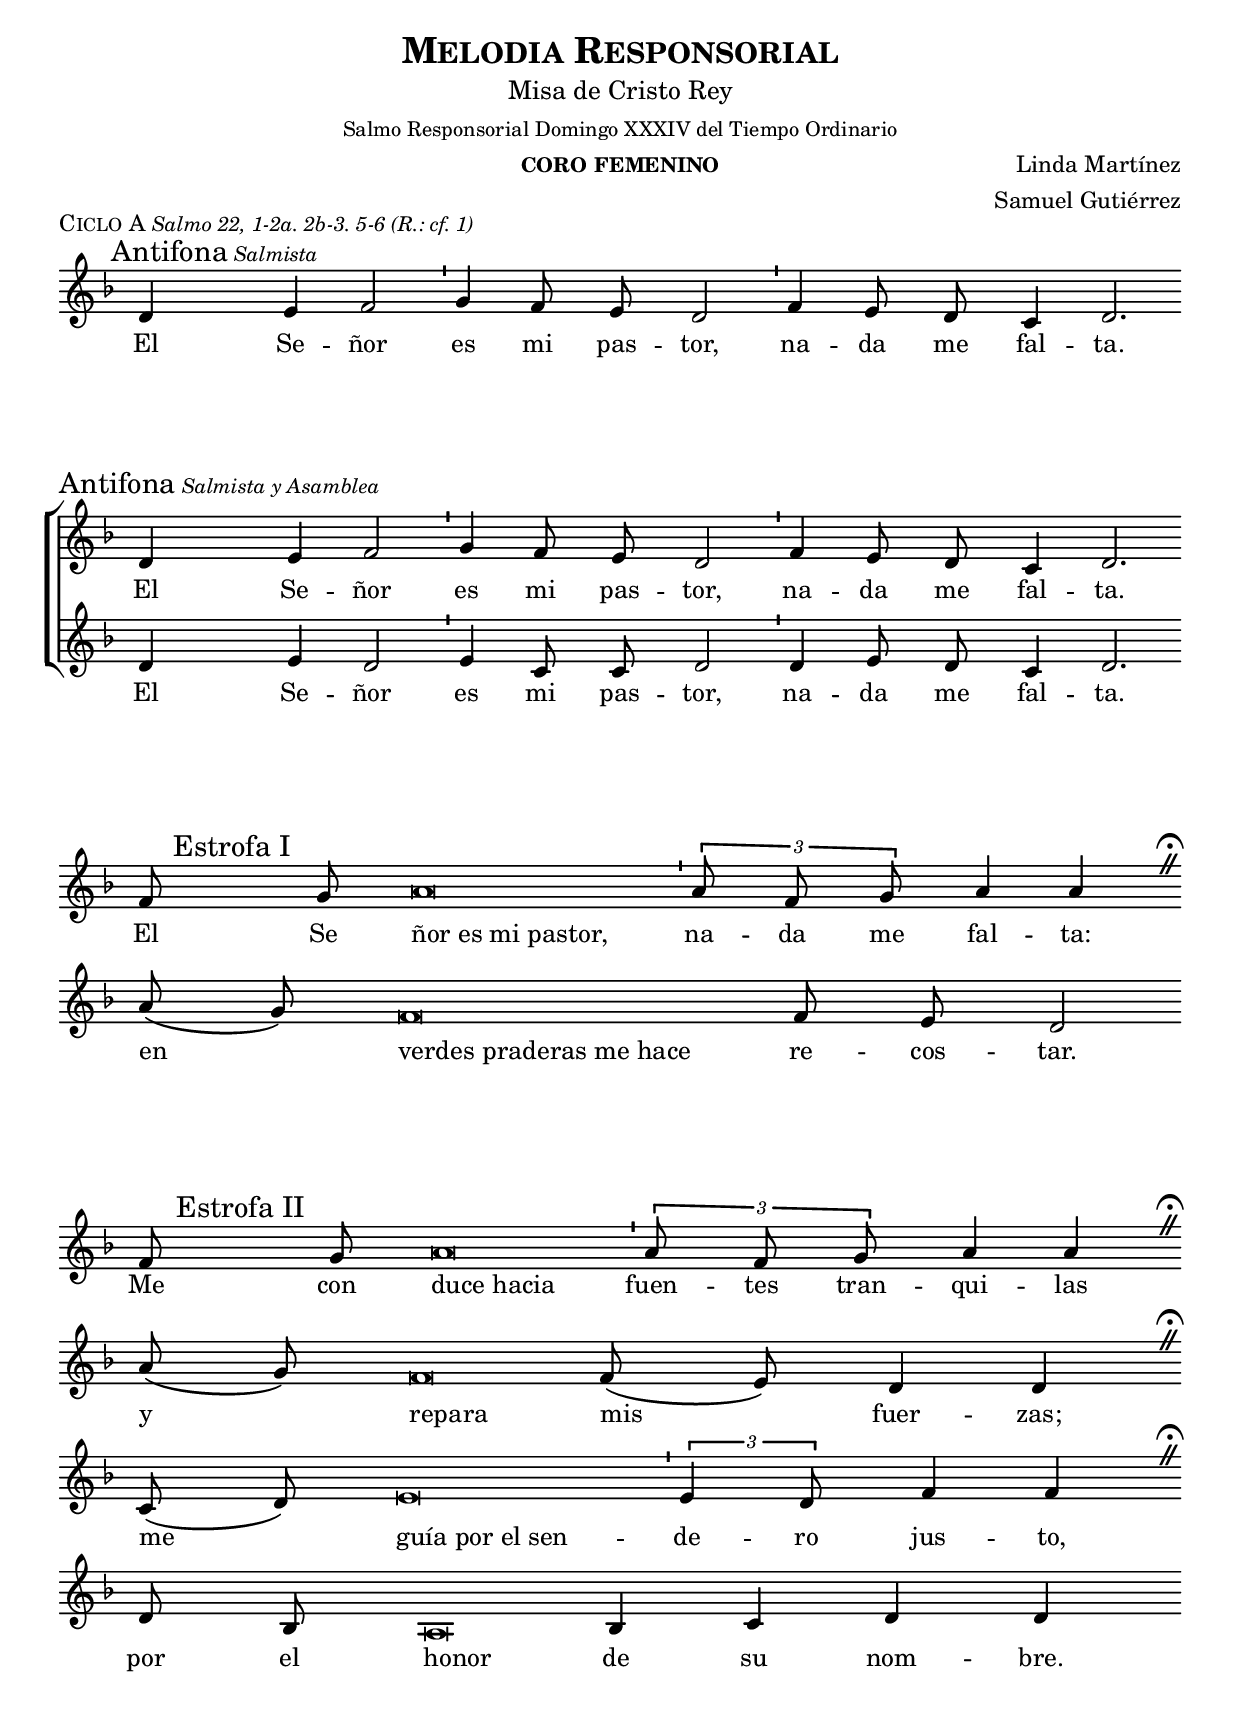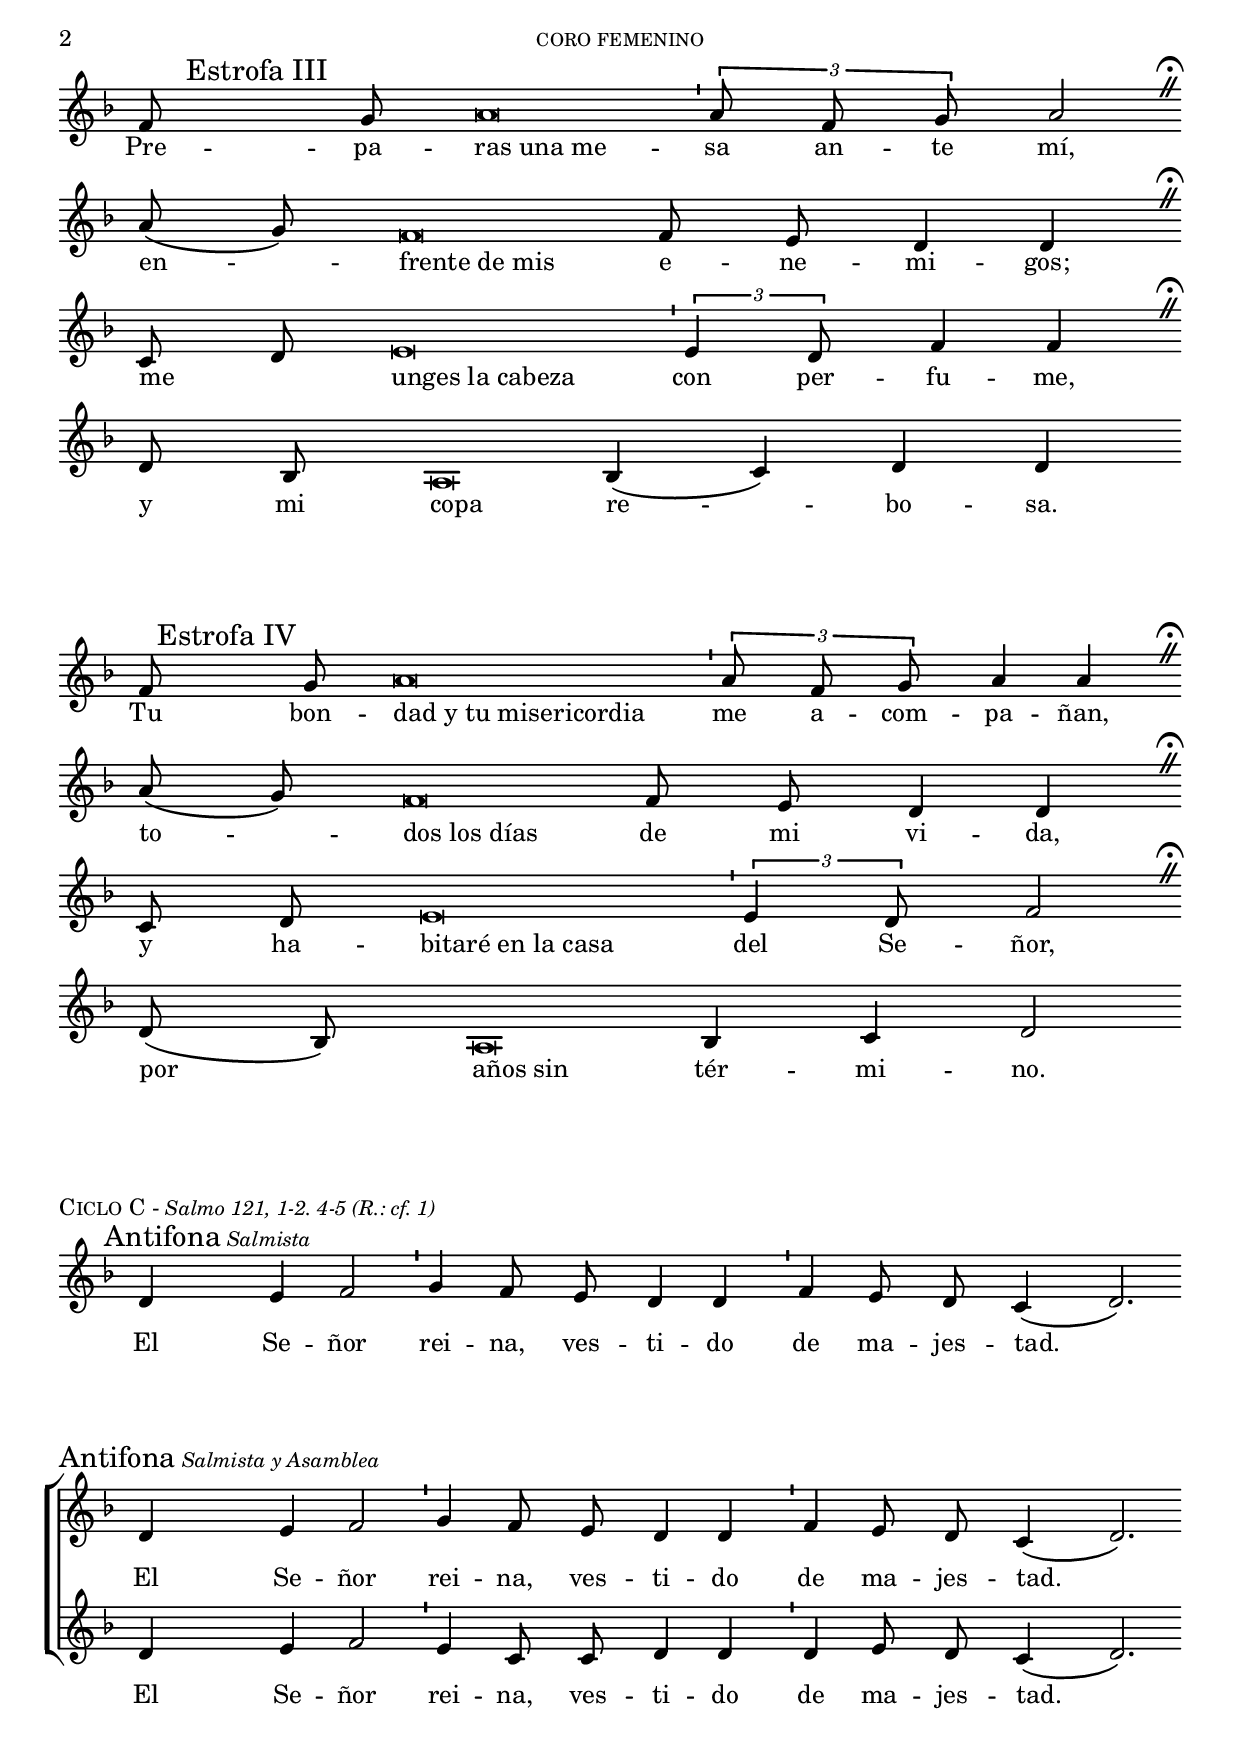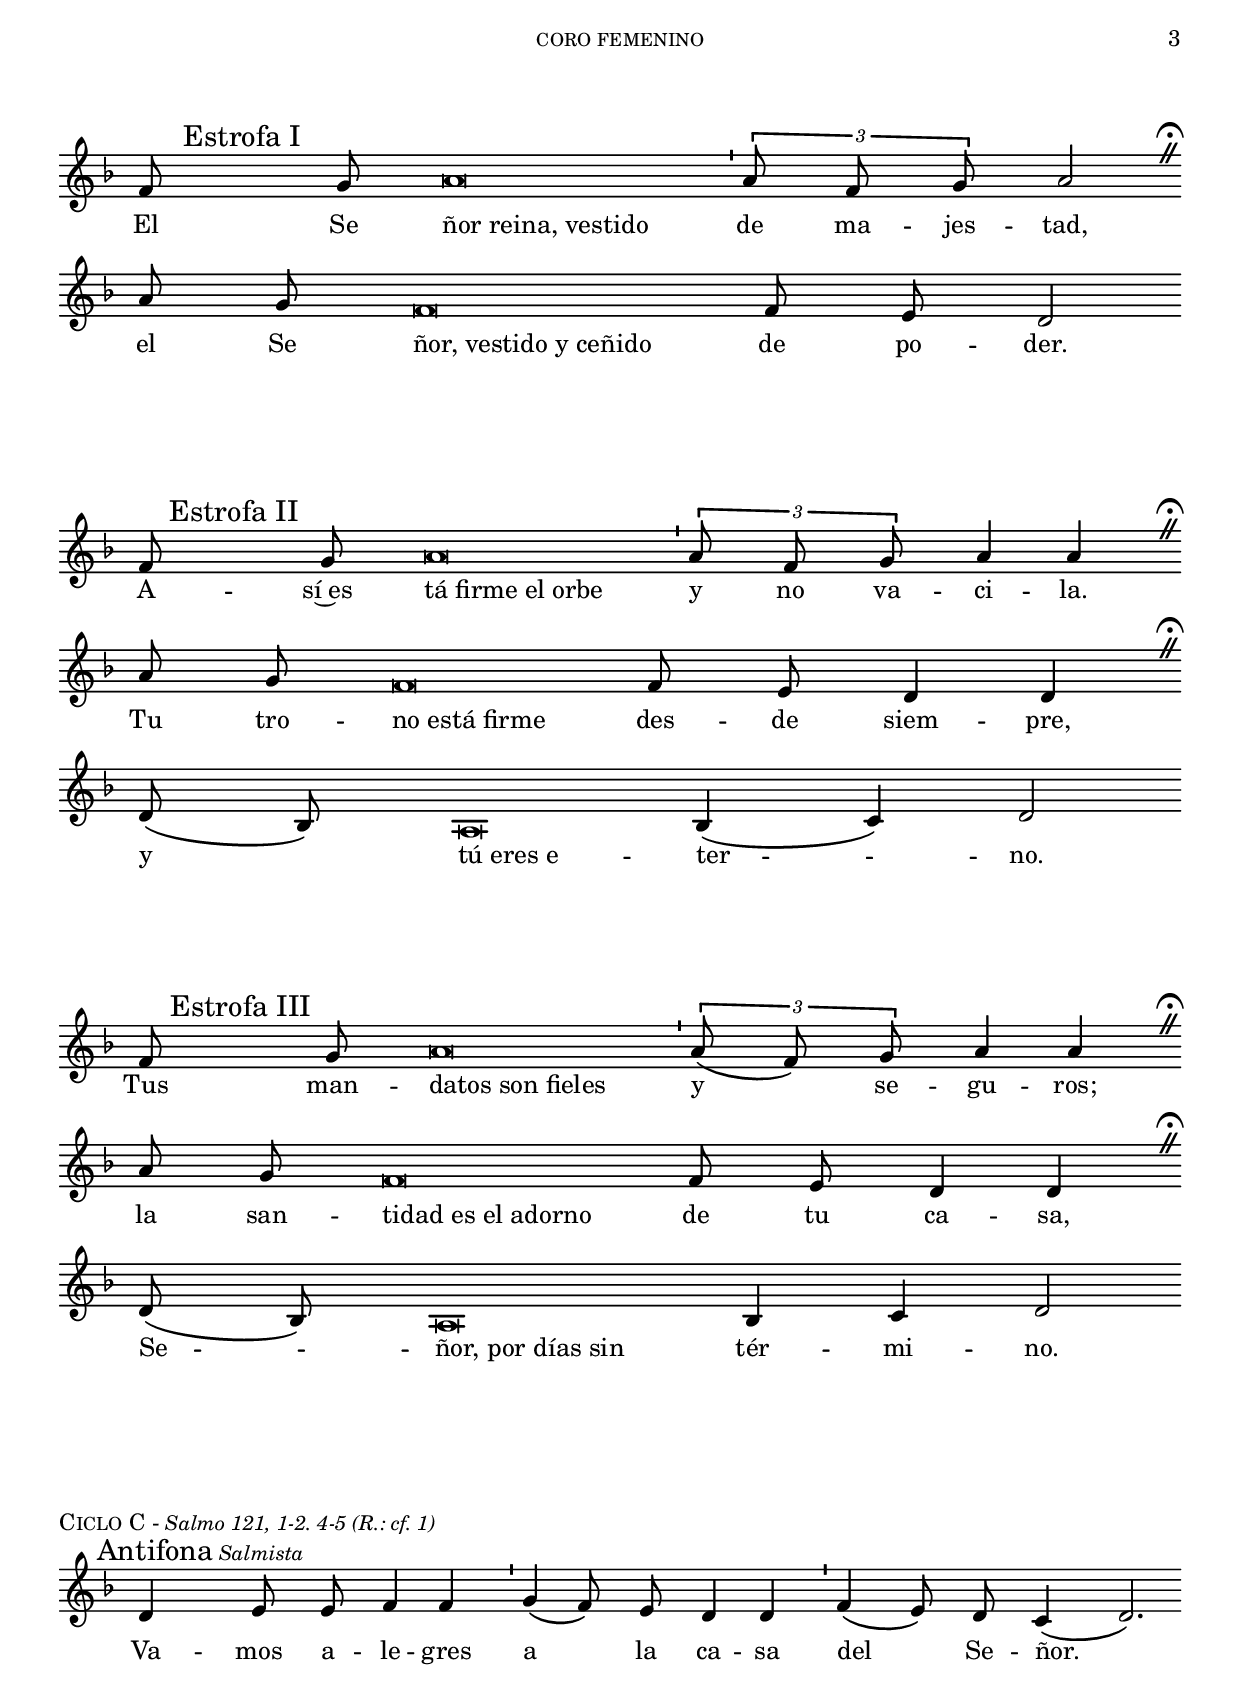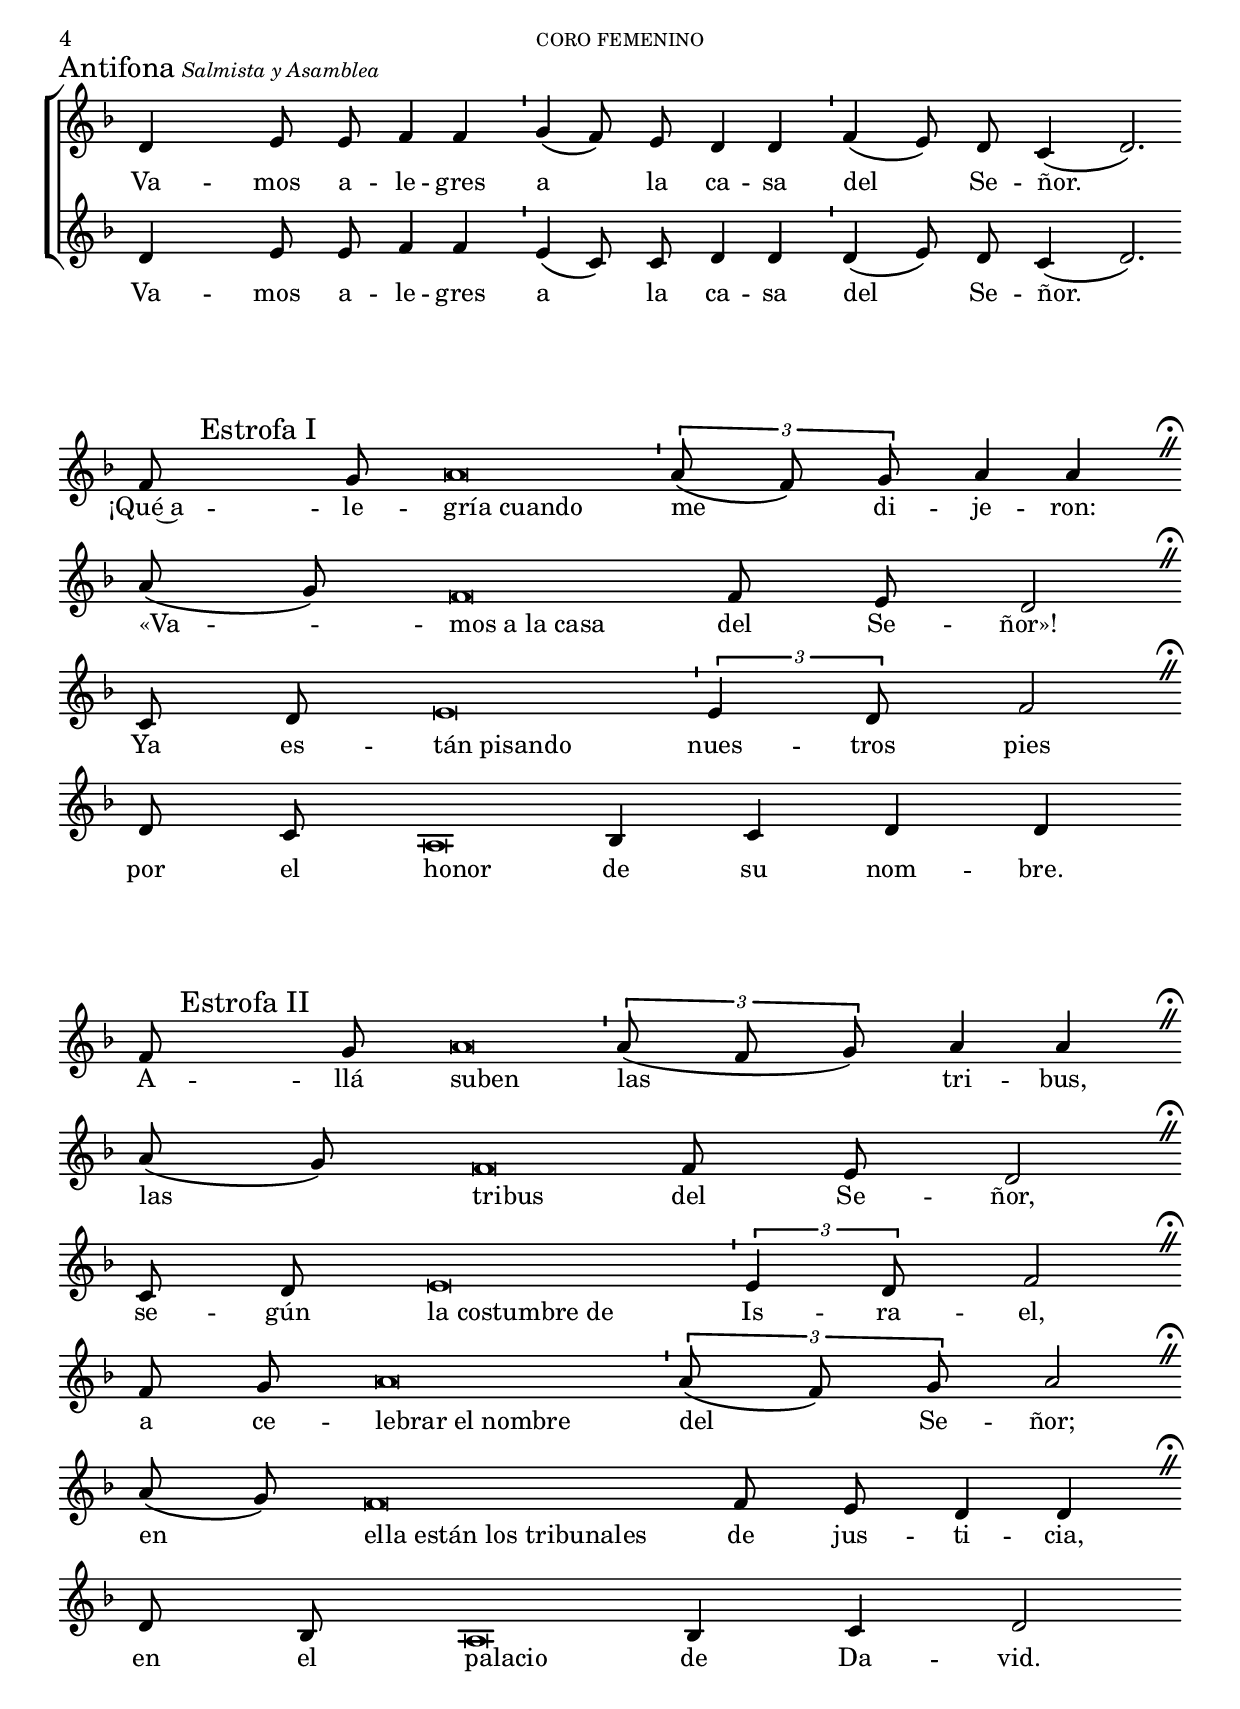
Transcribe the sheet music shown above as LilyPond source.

% *********************************************************************
%	Graduale - Melody inspired by the compositions of Pbro Lucien Deiss
%	Music and accompaniment by serachsam
% *********************************************************************
\language "espanol"
\version "2.23.2"

% --- Global parameters

% --- Includes
\include "gregorian.ly"

% --- Global size
%#(set-global-staff-size 19)


% --- Header
\header {
  title = \markup{\smallCaps "Melodia Responsorial"}
  subtitle = \markup{\medium "Misa de Cristo Rey"}
  subsubtitle = \markup{\medium "Salmo Responsorial Domingo XXXIV del Tiempo Ordinario"}
  instrument = \markup{\caps "coro femenino"}
  composer = \markup{\right-column {"Linda Martínez" "Samuel Gutiérrez"}}
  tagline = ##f
  breakbefore = ##t
}

% --- Ciclo B
% --- Harmony
harmony_stanza = \new ChordNames {
  \chordmode {
    \italianChords
    re4:m do4 re2:m do2 re2:m sib,2 do4 re2.:m
  }
}

% --- Antiphon
\score {
  <<
    %\harmony_stanza
    \new Staff <<
      \new Voice = "melody" \relative do' {
        \set Score.timing = ##f
        %\tempo "Adagio" 4 = 70
        \time 4/4
        \key re \minor
        re4 \mark \markup{ "Antifona" \small \italic "Salmista"} mi fa2  \divisioMinima
        sol4 fa8 mi re2 \divisioMinima
        fa4 mi8 re do4 re2. \finalis \break
        s32
      }
      \new Lyrics \lyricsto "melody" {
        El Se -- ñor es mi pas -- tor, na -- da me fal -- ta.
      }
    >>
  >>
  \header {
    piece = \markup { \smallCaps "Ciclo A" \italic \small "Salmo 22, 1-2a. 2b-3. 5-6 (R.: cf. 1)"}
  }
  \layout {
    ragged-right = ##f
    \context {
      \Staff
      \remove "Time_signature_engraver"
      \remove "Bar_engraver"
      \RemoveEmptyStaves
    }
    \context {
      \Score
      barAlways = ##t
    }
  }
}

% --- Antiphon
\score {
  \new StaffGroup = "Antifona" <<
    %\harmony_stanza
    \new Staff <<
      \new Voice = "melody" \relative do' {
        \set Score.timing = ##f
        %\tempo "Adagio" 4 = 70
        \time 4/4
        \key re \minor
        re4 \mark \markup{ "Antifona" \small \italic "Salmista y Asamblea"} mi fa2 \divisioMinima
        sol4 fa8 mi re2 \divisioMinima
        fa4 mi8 re do4 re2. \finalis \break
        s32
      }
      \new Lyrics \lyricsto "melody" {
        El Se -- ñor es mi pas -- tor, na -- da me fal -- ta.
      }
    >>
    \new Staff <<
      \new Voice = "contramelody" \relative do' {
        \set Score.timing = ##f
        %\tempo "Adagio" 4 = 70
        \time 4/4
        \key re \minor
        re4 mi re2   \divisioMinima
        mi4 do8 do re2 \divisioMinima
        re4 mi8 re do4 re2. \finalis \break
        s32
      }
      \new Lyrics \lyricsto "contramelody" {
        El Se -- ñor es mi pas -- tor, na -- da me fal -- ta.
      }
    >>
  >>
  \layout {
    ragged-right = ##f
    \context {
      \Staff
      \remove "Time_signature_engraver"
      \remove "Bar_engraver"
      \RemoveEmptyStaves
    }
    \context {
      \Score
      barAlways = ##t
    }
  }
}

% --- Stanza I
harmony_stanza_antifona = \new ChordNames {
  \chordmode {
    \italianChords
    re4:m fa \breve R4 la2
    la4:7 sib\breve R4 re2:m
  }
}

\score {
  <<
    %\harmony_stanza_antifona
    \new Staff <<
      \new Voice = "melody" \relative do' {
        \set Score.timing = ##f
        %\tempo "Adagio" 4 = 70
        \time 4/4
        \key re \minor
        fa8 \mark \markup{ "Estrofa I" } sol la \breve \divisioMinima \tuplet 3/2 {la8 fa sol} la4 la \divisioMaxima \break
        la8( sol) fa \breve fa8 mi re2 \finalis \break
        s32
      }
      \new Lyrics \lyricsto "melody" {
        El Se
        \once \override LyricText.self-alignment-X = #-1
        "ñor es mi pastor," na -- da me fal -- ta:
        en
        \once \override LyricText.self-alignment-X = #-1
        "verdes praderas me hace" re -- cos -- tar.
      }
    >>
  >>
  \layout {
    ragged-right = ##f
    \context {
      \Staff
      \remove "Time_signature_engraver"
      \remove "Bar_engraver"
      \RemoveEmptyStaves
    }
    \context {
      \Score
      barAlways = ##t
    }
  }
}

% --- Stanza II
harmony_stanza_estrofa = \new ChordNames {
  \chordmode {
    \italianChords
    re4:m fa \breve R4 la2
    la4:7 sib \breve R4 re2:m
    la4:m do \breve R4 sib2
    R4 fa \breve sol4:m do4 re2:m
  }
}

\score {
  <<
    %\harmony_stanza_estrofa
    \new Staff <<
      \new Voice = "melody" \relative do' {
        \set Score.timing = ##f
        %\tempo "Adagio" 4 = 70
        \time 4/4
        \key re \minor
        fa8 \mark \markup{ "Estrofa II" } sol la \breve \divisioMinima \tuplet 3/2 {la8 fa sol} la4 la \divisioMaxima \break
        la8( sol) fa \breve fa8( mi) re4 re \divisioMaxima \break
        do8( re) mi \breve \divisioMinima \tuplet 3/2 { mi4 re8 } fa4 fa \divisioMaxima \break
        re8 sib la \breve sib4 do re4 re \finalis \break
        s32
      }
      \new Lyrics \lyricsto "melody" {
        Me con
        \once \override LyricText.self-alignment-X = #-1
        "duce hacia" fuen -- tes tran -- qui -- las
        y
        \once \override LyricText.self-alignment-X = #-1
        "repara" mis fuer -- zas;
        me
        \once \override LyricText.self-alignment-X = #-1
        "guía por el sen" -- de -- ro jus -- to,
        por el
        \once \override LyricText.self-alignment-X = #-1
        "honor" de su nom -- bre.
      }
    >>
  >>
  \layout {
    ragged-right = ##f
    \context {
      \Staff
      \remove "Time_signature_engraver"
      \remove "Bar_engraver"
      \RemoveEmptyStaves
    }
    \context {
      \Score
      barAlways = ##t
    }
  }
}

% --- Stanza III
\score {
  <<
    %\harmony_stanza_estrofa
    \new Staff <<
      \new Voice = "melody" \relative do' {
        \set Score.timing = ##f
        %\tempo "Adagio" 4 = 70
        \time 4/4
        \key re \minor
        fa8 \mark \markup{ "Estrofa III" } sol la \breve \divisioMinima \tuplet 3/2 {la8 fa sol} la2 \divisioMaxima \break
        la8( sol) fa \breve fa8 mi re4 re \divisioMaxima \break
        do8 re mi \breve \divisioMinima \tuplet 3/2 { mi4 re8 } fa4 fa \divisioMaxima \break
        re8 sib la \breve sib4( do) re4 re \finalis \break
        s32
      }
      \new Lyrics \lyricsto "melody" {
        Pre -- pa --
        \once \override LyricText.self-alignment-X = #-1
        "ras una me" -- sa an -- te mí,
        en --
        \once \override LyricText.self-alignment-X = #-1
        "frente de mis" e -- ne -- mi -- gos;
        me _
        \once \override LyricText.self-alignment-X = #-1
        "unges la cabeza" con per -- fu -- me,
        y mi
        \once \override LyricText.self-alignment-X = #-1
        "copa" re -- bo -- sa.
      }
    >>
  >>
  \layout {
    ragged-right = ##f
    \context {
      \Staff
      \remove "Time_signature_engraver"
      \remove "Bar_engraver"
      \RemoveEmptyStaves
    }
    \context {
      \Score
      barAlways = ##t
    }
  }
}

% --- Stanza IV
\score {
  <<
    %\harmony_stanza_estrofa
    \new Staff <<
      \new Voice = "melody" \relative do' {
        \set Score.timing = ##f
        %\tempo "Adagio" 4 = 70
        \time 4/4
        \key re \minor
        fa8 \mark \markup{ "Estrofa IV" } sol la \breve \divisioMinima \tuplet 3/2 {la8 fa sol} la4 la \divisioMaxima \break
        la8( sol) fa \breve fa8 mi re4 re \divisioMaxima \break
        do8 re mi \breve \divisioMinima \tuplet 3/2 { mi4 re8 } fa2 \divisioMaxima \break
        re8( sib) la \breve sib4 do re2 \finalis \break
        s32
      }
      \new Lyrics \lyricsto "melody" {
        Tu bon --
        \once \override LyricText.self-alignment-X = #-1
        "dad y tu misericordia" me a -- com -- pa -- ñan,
        to --
        \once \override LyricText.self-alignment-X = #-1
        "dos los días" de mi vi -- da,
        y ha --
        \once \override LyricText.self-alignment-X = #-1
        "bitaré en la casa" del Se -- ñor,
        por
        \once \override LyricText.self-alignment-X = #-1
        "años sin" tér -- mi -- no.
      }
    >>
  >>
  \layout {
    ragged-right = ##f
    \context {
      \Staff
      \remove "Time_signature_engraver"
      \remove "Bar_engraver"
      \RemoveEmptyStaves
    }
    \context {
      \Score
      barAlways = ##t
    }
  }
}

% --- Ciclo C
% --- Harmony
harmony_stanza_b = \new ChordNames {
  \chordmode {
    \italianChords
    re4:m do4 re2:m do2 re2:m sib,2 do4 re2.:m
  }
}

% --- Antiphon
\score {
  <<
    %\harmony_stanza_c
    \new Staff <<
      \new Voice = "melody" \relative do' {
        \set Score.timing = ##f
        %\tempo "Adagio" 4 = 70
        \time 4/4
        \key re \minor

        re4 \mark \markup{ "Antifona" \small \italic "Salmista"} mi fa2  \divisioMinima
        sol4 fa8 mi re4 re \divisioMinima
        fa4 mi8 re do4( re2.) \finalis \break
        s32
      }
      \new Lyrics \lyricsto "melody" {
        El Se -- ñor rei -- na, ves -- ti -- do de ma -- jes -- tad.
      }
    >>
  >>
  \header {
    piece = \markup { \smallCaps "Ciclo C" - \italic \small "Salmo 121, 1-2. 4-5 (R.: cf. 1)" }
  }
  \layout {
    ragged-right = ##f
    \context {
      \Staff
      \remove "Time_signature_engraver"
      \remove "Bar_engraver"
      \RemoveEmptyStaves
    }
    \context {
      \Score
      barAlways = ##t
    }
  }
}

% --- Antiphon
\score {
  \new StaffGroup = "Antifona" <<
    %\harmony_stanza
    \new Staff <<
      \new Voice = "melody" \relative do' {
        \set Score.timing = ##f
        %\tempo "Adagio" 4 = 70
        \time 4/4
        \key re \minor
        re4 \mark \markup{ "Antifona" \small \italic "Salmista y Asamblea"} mi fa2 \divisioMinima
        sol4 fa8 mi re4 re \divisioMinima
        fa4 mi8 re do4( re2.) \finalis \break
        s32
      }
      \new Lyrics \lyricsto "melody" {
        El Se -- ñor rei -- na, ves -- ti -- do de ma -- jes -- tad.
      }
    >>
    \new Staff <<
      \new Voice = "contramelody" \relative do' {
        \set Score.timing = ##f
        %\tempo "Adagio" 4 = 70
        \time 4/4
        \key re \minor
        re4 mi fa2   \divisioMinima
        mi4 do8 do re4 re \divisioMinima
        re4 mi8 re do4( re2.) \finalis \break
        s32
      }
      \new Lyrics \lyricsto "contramelody" {
        El Se -- ñor rei -- na, ves -- ti -- do de ma -- jes -- tad.
      }
    >>
  >>
  \layout {
    ragged-right = ##f
    \context {
      \Staff
      \remove "Time_signature_engraver"
      \remove "Bar_engraver"
      \RemoveEmptyStaves
    }
    \context {
      \Score
      barAlways = ##t
    }
  }
}

\score {
  <<
    %\harmony_stanza_antifona
    \new Staff <<
      \new Voice = "melody" \relative do' {
        \set Score.timing = ##f
        %\tempo "Adagio" 4 = 70
        \time 4/4
        \key re \minor
        fa8 \mark \markup{ "Estrofa I" } sol la \breve \divisioMinima \tuplet 3/2 {la8 fa sol} la2 \divisioMaxima \break
        la8 sol fa \breve fa8 mi re2 \finalis \break
        s32
      }
      \new Lyrics \lyricsto "melody" {
        El Se
        \once \override LyricText.self-alignment-X = #-1
        "ñor reina, vestido" de ma -- jes -- tad,
        el Se
        \once \override LyricText.self-alignment-X = #-1
        "ñor, vestido y ceñido" de po -- der.
      }
    >>
  >>
  \layout {
    ragged-right = ##f
    \context {
      \Staff
      \remove "Time_signature_engraver"
      \remove "Bar_engraver"
      \RemoveEmptyStaves
    }
    \context {
      \Score
      barAlways = ##t
    }
  }
}

\score {
  <<
    %\harmony_stanza_estrofa
    \new Staff <<
      \new Voice = "melody" \relative do' {
        \set Score.timing = ##f
        %\tempo "Adagio" 4 = 70
        \time 4/4
        \key re \minor

        fa8 \mark \markup{ "Estrofa II" } sol la \breve \divisioMinima \tuplet 3/2 {la8 fa sol} la4 la \divisioMaxima \break
        la8 sol fa \breve fa8 mi re4 re \divisioMaxima \break
        re8( sib) la \breve sib4( do) re2 \finalis \break
        s32
      }
      \new Lyrics \lyricsto "melody" {
        A -- sí~es
        \once \override LyricText.self-alignment-X = #-1
        "tá firme el orbe" y no va -- ci -- la.
        Tu tro --
        \once \override LyricText.self-alignment-X = #-1
        "no está firme" des -- de siem -- pre,
        y
        \once \override LyricText.self-alignment-X = #-1
        "tú eres e" -- ter -- no.
      }
    >>
  >>
  \layout {
    ragged-right = ##f
    \context {
      \Staff
      \remove "Time_signature_engraver"
      \remove "Bar_engraver"
      \RemoveEmptyStaves
    }
    \context {
      \Score
      barAlways = ##t
    }
  }
}

\score {
  <<
    %\harmony_stanza_estrofa
    \new Staff <<
      \new Voice = "melody" \relative do' {
        \set Score.timing = ##f
        %\tempo "Adagio" 4 = 70
        \time 4/4
        \key re \minor
        fa8 \mark \markup{ "Estrofa III" } sol la \breve \divisioMinima \tuplet 3/2 {la8( fa) sol} la4 la \divisioMaxima \break
        la8 sol fa \breve fa8 mi re4 re \divisioMaxima \break
        re8( sib) la \breve sib4 do re2 \finalis \break
        s32
      }
      \new Lyrics \lyricsto "melody" {
        Tus man --
        \once \override LyricText.self-alignment-X = #-1
        "datos son fieles" y se -- gu -- ros;
        la san --
        \once \override LyricText.self-alignment-X = #-1
        "tidad es el adorno" de tu ca -- sa,
        Se --
        \once \override LyricText.self-alignment-X = #-1
        "ñor, por días sin" tér -- mi -- no.
      }
    >>
  >>
  \layout {
    ragged-right = ##f
    \context {
      \Staff
      \remove "Time_signature_engraver"
      \remove "Bar_engraver"
      \RemoveEmptyStaves
    }
    \context {
      \Score
      barAlways = ##t
    }
  }
}

% --- Antiphon
\score {
  <<
    %\harmony_stanza_b
    \new Staff <<
      \new Voice = "melody" \relative do' {
        \set Score.timing = ##f
        %\tempo "Adagio" 4 = 70
        \time 4/4
        \key re \minor
        re4 \mark \markup{ "Antifona" \small \italic "Salmista"} mi8 mi fa4 fa  \divisioMinima
        sol4( fa8) mi re4 re \divisioMinima
        fa4( mi8) re do4( re2.) \finalis \break
        s32
      }
      \new Lyrics \lyricsto "melody" {
        Va -- mos a -- le -- gres a  la ca -- sa del Se -- ñor.
      }
    >>
  >>
  \header {
    piece = \markup { \smallCaps "Ciclo C" - \italic \small "Salmo 121, 1-2. 4-5 (R.: cf. 1)" }
  }
  \layout {
    ragged-right = ##f
    \context {
      \Staff
      \remove "Time_signature_engraver"
      \remove "Bar_engraver"
      \RemoveEmptyStaves
    }
    \context {
      \Score
      barAlways = ##t
    }
  }
}

% --- Antiphon
\score {
  \new StaffGroup = "Antifona" <<
    %\harmony_stanza
    \new Staff <<
      \new Voice = "melody" \relative do' {
        \set Score.timing = ##f
        %\tempo "Adagio" 4 = 70
        \time 4/4
        \key re \minor
        re4 \mark \markup{ "Antifona" \small \italic "Salmista y Asamblea"} mi8 mi fa4 fa \divisioMinima
        sol4( fa8) mi re4 re \divisioMinima
        fa4( mi8) re do4( re2.) \finalis \break
        s32
      }
      \new Lyrics \lyricsto "melody" {
        Va -- mos a -- le -- gres a la ca -- sa del Se -- ñor.
      }
    >>
    \new Staff <<
      \new Voice = "contramelody" \relative do' {
        \set Score.timing = ##f
        %\tempo "Adagio" 4 = 70
        \time 4/4
        \key re \minor
        re4 mi8 mi fa4 fa \divisioMinima
        mi4( do8) do re4 re \divisioMinima
        re4( mi8) re do4( re2.) \finalis \break
        s32
      }
      \new Lyrics \lyricsto "contramelody" {
        Va -- mos a -- le -- gres a la ca -- sa del Se -- ñor.
      }
    >>
  >>
  \layout {
    ragged-right = ##f
    \context {
      \Staff
      \remove "Time_signature_engraver"
      \remove "Bar_engraver"
      \RemoveEmptyStaves
    }
    \context {
      \Score
      barAlways = ##t
    }
  }
}

\score {
  <<
    %\harmony_stanza_estrofa
    \new Staff <<
      \new Voice = "melody" \relative do' {
        \set Score.timing = ##f
        %\tempo "Adagio" 4 = 70
        \time 4/4
        \key re \minor
        fa8 \mark \markup{ "Estrofa I" } sol la \breve \divisioMinima \tuplet 3/2 {la8( fa) sol} la4 la \divisioMaxima \break
        la8( sol) fa \breve fa8 mi re2 \divisioMaxima \break
        do8 re mi \breve \divisioMinima \tuplet 3/2 { mi4 re8 } fa2 \divisioMaxima \break
        re8 do la \breve sib4 do re4 re \finalis \break
        s32
      }
      \new Lyrics \lyricsto "melody" {
        ¡Qué~a -- le --
        \once \override LyricText.self-alignment-X = #-1
        "gría cuando" me di -- je -- ron:
        «Va --
        \once \override LyricText.self-alignment-X = #-1
        "mos a la casa" del Se -- ñor»!
        Ya es --
        \once \override LyricText.self-alignment-X = #-1
        "tán pisando" nues -- tros pies
        por el
        \once \override LyricText.self-alignment-X = #-1
        "honor" de su nom -- bre.
      }
    >>
  >>
  \layout {
    ragged-right = ##f
    \context {
      \Staff
      \remove "Time_signature_engraver"
      \remove "Bar_engraver"
      \RemoveEmptyStaves
    }
    \context {
      \Score
      barAlways = ##t
    }
  }
}

\score {
  <<
    %\harmony_stanza_estrofa
    \new Staff <<
      \new Voice = "melody" \relative do' {
        \set Score.timing = ##f
        %\tempo "Adagio" 4 = 70
        \time 4/4
        \key re \minor
        fa8 \mark \markup{ "Estrofa II" } sol la \breve \divisioMinima \tuplet 3/2 {la8( fa sol)} la4 la \divisioMaxima \break
        la8( sol) fa \breve fa8 mi re2 \divisioMaxima \break
        do8 re mi \breve \divisioMinima \tuplet 3/2 { mi4 re8 } fa2 \divisioMaxima \break
        fa8 sol la \breve \divisioMinima \tuplet 3/2 {la8( fa) sol} la2 \divisioMaxima \break
        la8( sol) fa \breve fa8 mi re4 re \divisioMaxima \break
        re8 sib la \breve sib4 do re2 \finalis \break
        s32
      }
      \new Lyrics \lyricsto "melody" {
        A -- llá
        \once \override LyricText.self-alignment-X = #-1
        "suben" las tri -- bus,
        las
        \once \override LyricText.self-alignment-X = #-1
        "tribus" del Se -- ñor,
        se -- gún
        \once \override LyricText.self-alignment-X = #-1
        "la costumbre de" Is -- ra -- el,
        a ce --
        \once \override LyricText.self-alignment-X = #-1
        "lebrar el nombre" del Se -- ñor;
        en
        \once \override LyricText.self-alignment-X = #-1
        "ella están los tribunales" de jus -- ti -- cia,
        en el
        \once \override LyricText.self-alignment-X = #-1
        "palacio" de Da -- vid.
      }
    >>
  >>
  \layout {
    ragged-right = ##f
    \context {
      \Staff
      \remove "Time_signature_engraver"
      \remove "Bar_engraver"
      \RemoveEmptyStaves
    }
    \context {
      \Score
      barAlways = ##t
    }
  }
}

% --- Paper
\paper{
  #(set-default-paper-size "letter")
  page-breaking = #ly:page-turn-breaking
}